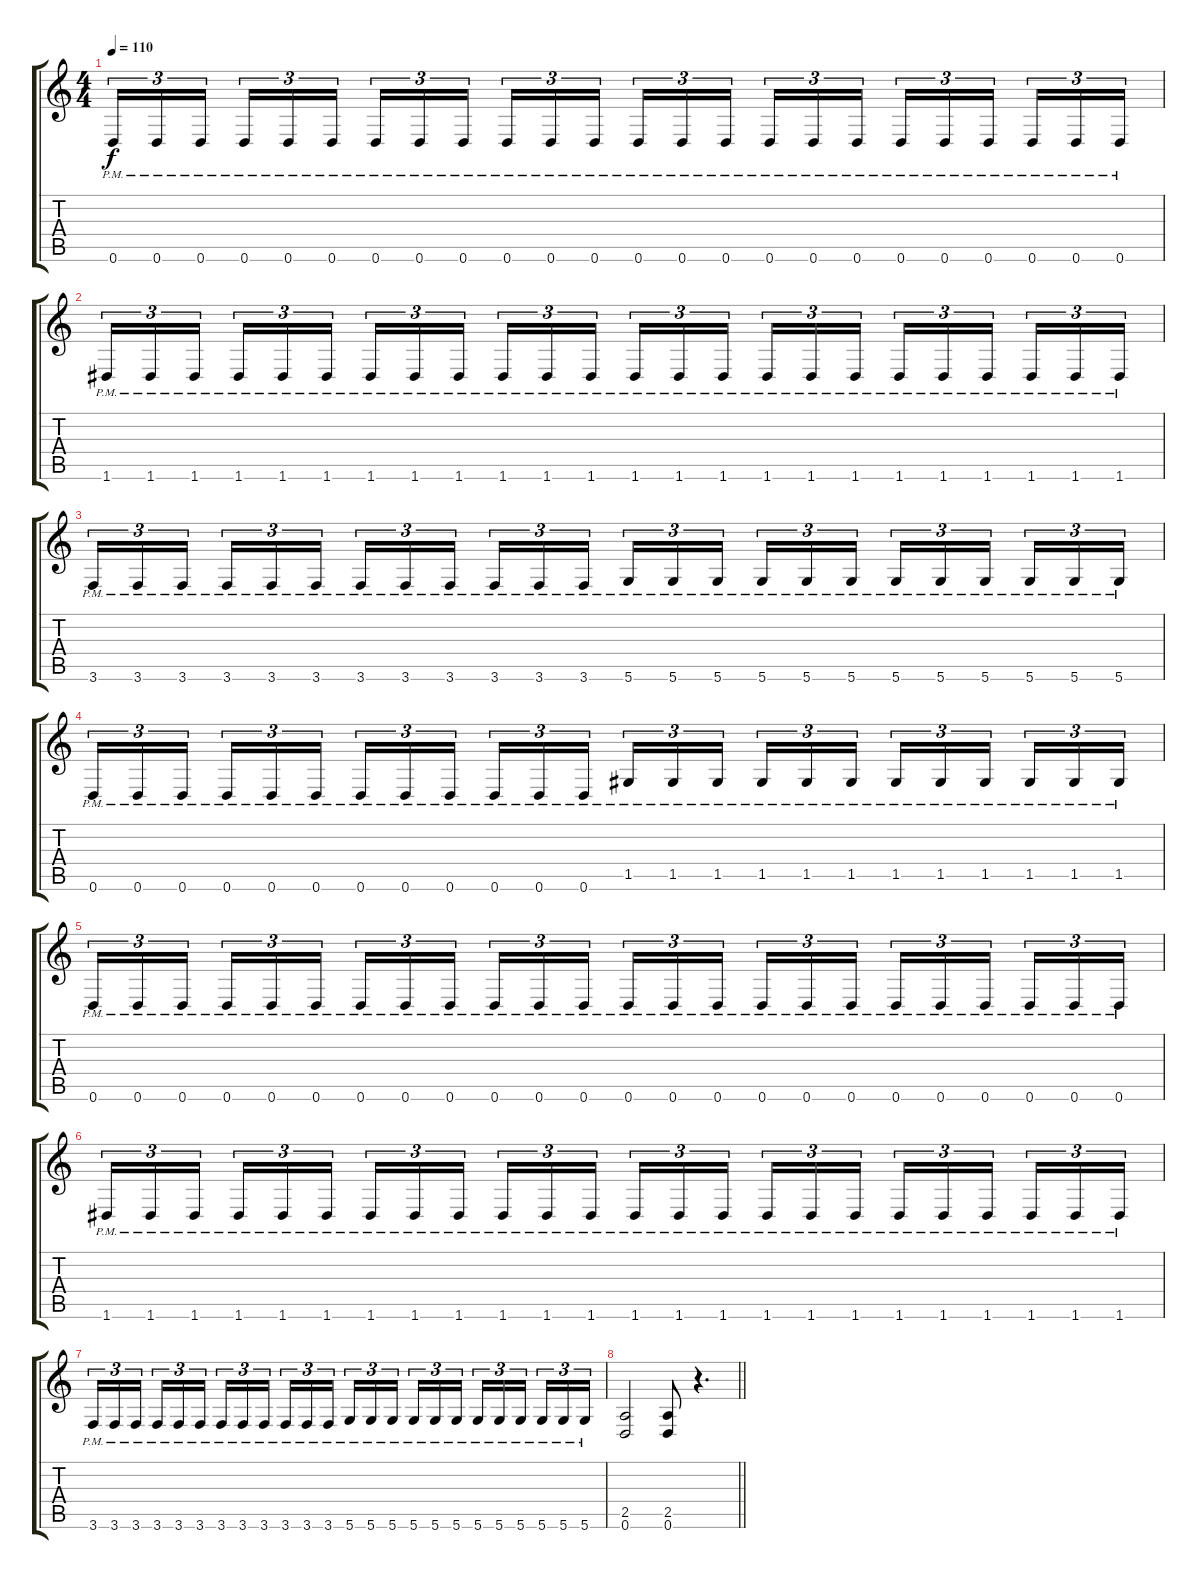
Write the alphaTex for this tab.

\track "" {instrument overdrivenguitar}
\staff {score tabs}
\tuning (D4 A3 F3 C3 G2 D2) {hide}
\ts (4 4)
\tempo 110
\clef g2
\ks c
0.6{pm}.16{tu (3 2) dy f} 0.6{pm}.16{tu (3 2)} 0.6{pm}.16{tu (3 2) beam splitsecondary} 0.6{pm}.16{tu (3 2)} 0.6{pm}.16{tu (3 2)} 0.6{pm}.16{tu (3 2)} 0.6{pm}.16{tu (3 2)} 0.6{pm}.16{tu (3 2)} 0.6{pm}.16{tu (3 2) beam splitsecondary} 0.6{pm}.16{tu (3 2)} 0.6{pm}.16{tu (3 2)} 0.6{pm}.16{tu (3 2)} 0.6{pm}.16{tu (3 2)} 0.6{pm}.16{tu (3 2)} 0.6{pm}.16{tu (3 2) beam splitsecondary} 0.6{pm}.16{tu (3 2)} 0.6{pm}.16{tu (3 2)} 0.6{pm}.16{tu (3 2)} 0.6{pm}.16{tu (3 2)} 0.6{pm}.16{tu (3 2)} 0.6{pm}.16{tu (3 2) beam splitsecondary} 0.6{pm}.16{tu (3 2)} 0.6{pm}.16{tu (3 2)} 0.6{pm}.16{tu (3 2)} |
1.6{pm}.16{tu (3 2)} 1.6{pm}.16{tu (3 2)} 1.6{pm}.16{tu (3 2) beam splitsecondary} 1.6{pm}.16{tu (3 2)} 1.6{pm}.16{tu (3 2)} 1.6{pm}.16{tu (3 2)} 1.6{pm}.16{tu (3 2)} 1.6{pm}.16{tu (3 2)} 1.6{pm}.16{tu (3 2) beam splitsecondary} 1.6{pm}.16{tu (3 2)} 1.6{pm}.16{tu (3 2)} 1.6{pm}.16{tu (3 2)} 1.6{pm}.16{tu (3 2)} 1.6{pm}.16{tu (3 2)} 1.6{pm}.16{tu (3 2) beam splitsecondary} 1.6{pm}.16{tu (3 2)} 1.6{pm}.16{tu (3 2)} 1.6{pm}.16{tu (3 2)} 1.6{pm}.16{tu (3 2)} 1.6{pm}.16{tu (3 2)} 1.6{pm}.16{tu (3 2) beam splitsecondary} 1.6{pm}.16{tu (3 2)} 1.6{pm}.16{tu (3 2)} 1.6{pm}.16{tu (3 2)} |
3.6{pm}.16{tu (3 2)} 3.6{pm}.16{tu (3 2)} 3.6{pm}.16{tu (3 2) beam splitsecondary} 3.6{pm}.16{tu (3 2)} 3.6{pm}.16{tu (3 2)} 3.6{pm}.16{tu (3 2)} 3.6{pm}.16{tu (3 2)} 3.6{pm}.16{tu (3 2)} 3.6{pm}.16{tu (3 2) beam splitsecondary} 3.6{pm}.16{tu (3 2)} 3.6{pm}.16{tu (3 2)} 3.6{pm}.16{tu (3 2)} 5.6{pm}.16{tu (3 2)} 5.6{pm}.16{tu (3 2)} 5.6{pm}.16{tu (3 2) beam splitsecondary} 5.6{pm}.16{tu (3 2)} 5.6{pm}.16{tu (3 2)} 5.6{pm}.16{tu (3 2)} 5.6{pm}.16{tu (3 2)} 5.6{pm}.16{tu (3 2)} 5.6{pm}.16{tu (3 2) beam splitsecondary} 5.6{pm}.16{tu (3 2)} 5.6{pm}.16{tu (3 2)} 5.6{pm}.16{tu (3 2)} |
0.6{pm}.16{tu (3 2)} 0.6{pm}.16{tu (3 2)} 0.6{pm}.16{tu (3 2) beam splitsecondary} 0.6{pm}.16{tu (3 2)} 0.6{pm}.16{tu (3 2)} 0.6{pm}.16{tu (3 2)} 0.6{pm}.16{tu (3 2)} 0.6{pm}.16{tu (3 2)} 0.6{pm}.16{tu (3 2) beam splitsecondary} 0.6{pm}.16{tu (3 2)} 0.6{pm}.16{tu (3 2)} 0.6{pm}.16{tu (3 2)} 1.5{pm}.16{tu (3 2)} 1.5{pm}.16{tu (3 2)} 1.5{pm}.16{tu (3 2) beam splitsecondary} 1.5{pm}.16{tu (3 2)} 1.5{pm}.16{tu (3 2)} 1.5{pm}.16{tu (3 2)} 1.5{pm}.16{tu (3 2)} 1.5{pm}.16{tu (3 2)} 1.5{pm}.16{tu (3 2) beam splitsecondary} 1.5{pm}.16{tu (3 2)} 1.5{pm}.16{tu (3 2)} 1.5{pm}.16{tu (3 2)} |
0.6{pm}.16{tu (3 2)} 0.6{pm}.16{tu (3 2)} 0.6{pm}.16{tu (3 2) beam splitsecondary} 0.6{pm}.16{tu (3 2)} 0.6{pm}.16{tu (3 2)} 0.6{pm}.16{tu (3 2)} 0.6{pm}.16{tu (3 2)} 0.6{pm}.16{tu (3 2)} 0.6{pm}.16{tu (3 2) beam splitsecondary} 0.6{pm}.16{tu (3 2)} 0.6{pm}.16{tu (3 2)} 0.6{pm}.16{tu (3 2)} 0.6{pm}.16{tu (3 2)} 0.6{pm}.16{tu (3 2)} 0.6{pm}.16{tu (3 2) beam splitsecondary} 0.6{pm}.16{tu (3 2)} 0.6{pm}.16{tu (3 2)} 0.6{pm}.16{tu (3 2)} 0.6{pm}.16{tu (3 2)} 0.6{pm}.16{tu (3 2)} 0.6{pm}.16{tu (3 2) beam splitsecondary} 0.6{pm}.16{tu (3 2)} 0.6{pm}.16{tu (3 2)} 0.6{pm}.16{tu (3 2)} |
1.6{pm}.16{tu (3 2)} 1.6{pm}.16{tu (3 2)} 1.6{pm}.16{tu (3 2) beam splitsecondary} 1.6{pm}.16{tu (3 2)} 1.6{pm}.16{tu (3 2)} 1.6{pm}.16{tu (3 2)} 1.6{pm}.16{tu (3 2)} 1.6{pm}.16{tu (3 2)} 1.6{pm}.16{tu (3 2) beam splitsecondary} 1.6{pm}.16{tu (3 2)} 1.6{pm}.16{tu (3 2)} 1.6{pm}.16{tu (3 2)} 1.6{pm}.16{tu (3 2)} 1.6{pm}.16{tu (3 2)} 1.6{pm}.16{tu (3 2) beam splitsecondary} 1.6{pm}.16{tu (3 2)} 1.6{pm}.16{tu (3 2)} 1.6{pm}.16{tu (3 2)} 1.6{pm}.16{tu (3 2)} 1.6{pm}.16{tu (3 2)} 1.6{pm}.16{tu (3 2) beam splitsecondary} 1.6{pm}.16{tu (3 2)} 1.6{pm}.16{tu (3 2)} 1.6{pm}.16{tu (3 2)} |
3.6{pm}.16{tu (3 2)} 3.6{pm}.16{tu (3 2)} 3.6{pm}.16{tu (3 2) beam splitsecondary} 3.6{pm}.16{tu (3 2)} 3.6{pm}.16{tu (3 2)} 3.6{pm}.16{tu (3 2)} 3.6{pm}.16{tu (3 2)} 3.6{pm}.16{tu (3 2)} 3.6{pm}.16{tu (3 2) beam splitsecondary} 3.6{pm}.16{tu (3 2)} 3.6{pm}.16{tu (3 2)} 3.6{pm}.16{tu (3 2)} 5.6{pm}.16{tu (3 2)} 5.6{pm}.16{tu (3 2)} 5.6{pm}.16{tu (3 2) beam splitsecondary} 5.6{pm}.16{tu (3 2)} 5.6{pm}.16{tu (3 2)} 5.6{pm}.16{tu (3 2)} 5.6{pm}.16{tu (3 2)} 5.6{pm}.16{tu (3 2)} 5.6{pm}.16{tu (3 2) beam splitsecondary} 5.6{pm}.16{tu (3 2)} 5.6{pm}.16{tu (3 2)} 5.6{pm}.16{tu (3 2)} |
\barLineRight lightlight
(2.5 0.6).2 (2.5 0.6).8 r.4{d}
